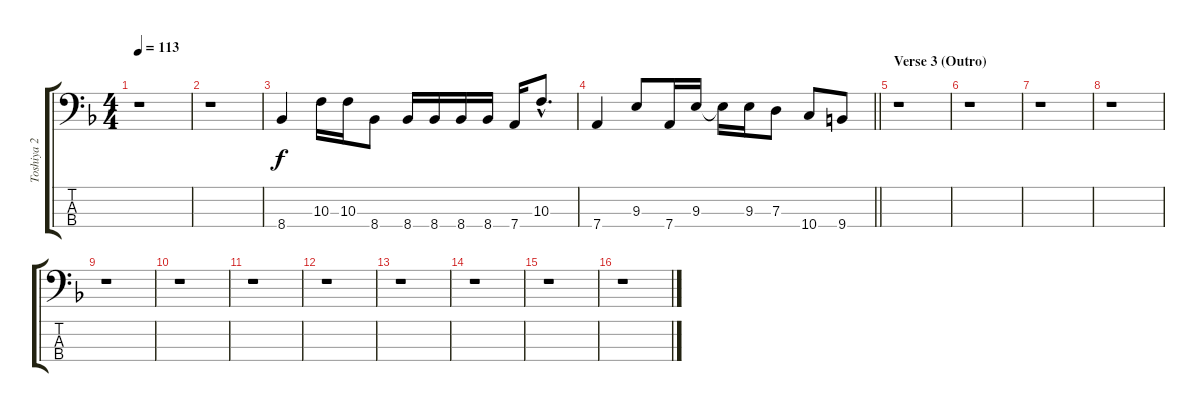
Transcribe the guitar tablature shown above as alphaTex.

\track ("Toshiya 2" "Toshiya 2") {instrument electricbasspick}
\staff {score tabs}
\tuning (F2 C2 G1 D1) {hide}
\ts (4 4)
\tempo 113
\clef f4
\ks f
r.1{dy f} |
r.1 |
8.4.4 10.3.16 10.3.16 8.4.8 8.4.16 8.4.16 8.4.16 8.4.16 7.4.16 10.3{hac}.8{d} |
\barLineRight lightlight
7.4.4 9.3.8 7.4.16 9.3.16 9.3{t}.16 9.3.16 7.3.8 10.4.8 9.4.8 |
\section ("" "Verse 3 (Outro)")
r.1 |
r.1 |
r.1 |
r.1 |
r.1 |
r.1 |
r.1 |
r.1 |
r.1 |
r.1 |
r.1 |
r.1
